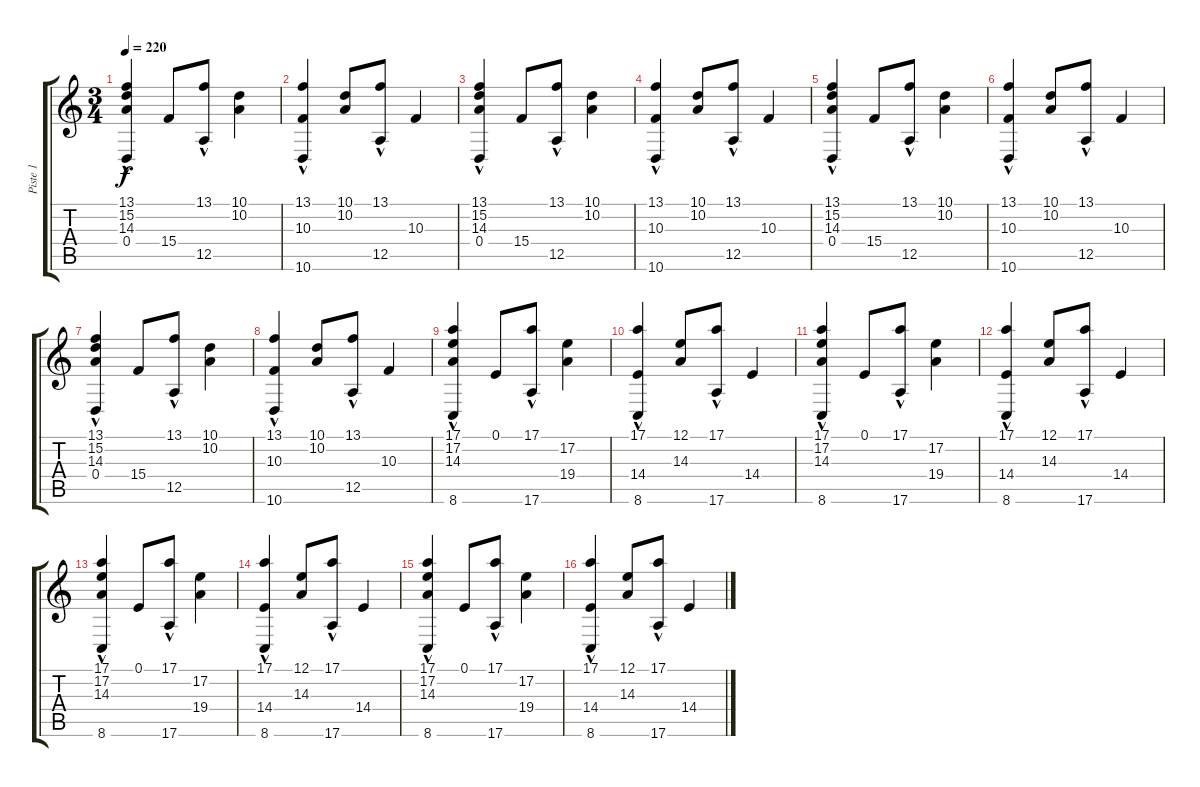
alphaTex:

\track ("Piste 1" "Piste 1") {instrument harpsichord}
\staff {score tabs}
\tuning (E4 B3 G3 D3 A2 E2) {hide}
\ts (3 4)
\tempo 220
\clef g2
\ks c
(13.1{hac} 15.2 14.3 0.4{hac}).4{dy f} 15.4.8 (13.1{hac} 12.5{hac}).8 (10.1 10.2).4 |
(13.1{hac} 10.3 10.6{hac}).4 (10.1 10.2).8 (13.1{hac} 12.5{hac}).8 10.3.4 |
(13.1{hac} 15.2 14.3 0.4{hac}).4 15.4.8 (13.1{hac} 12.5{hac}).8 (10.1 10.2).4 |
(13.1{hac} 10.3 10.6{hac}).4 (10.1 10.2).8 (13.1{hac} 12.5{hac}).8 10.3.4 |
(13.1{hac} 15.2 14.3 0.4{hac}).4 15.4.8 (13.1{hac} 12.5{hac}).8 (10.1 10.2).4 |
(13.1{hac} 10.3 10.6{hac}).4 (10.1 10.2).8 (13.1{hac} 12.5{hac}).8 10.3.4 |
(13.1{hac} 15.2 14.3 0.4{hac}).4 15.4.8 (13.1{hac} 12.5{hac}).8 (10.1 10.2).4 |
(13.1{hac} 10.3 10.6{hac}).4 (10.1 10.2).8 (13.1{hac} 12.5{hac}).8 10.3.4 |
(17.1{hac} 17.2 14.3 8.6{hac}).4 0.1.8 (17.1{hac} 17.6{hac}).8 (17.2 19.4).4 |
(17.1{hac} 14.4 8.6{hac}).4 (12.1 14.3).8 (17.1{hac} 17.6{hac}).8 14.4.4 |
(17.1{hac} 17.2 14.3 8.6{hac}).4 0.1.8 (17.1{hac} 17.6{hac}).8 (17.2 19.4).4 |
(17.1{hac} 14.4 8.6{hac}).4 (12.1 14.3).8 (17.1{hac} 17.6{hac}).8 14.4.4 |
(17.1{hac} 17.2 14.3 8.6{hac}).4 0.1.8 (17.1{hac} 17.6{hac}).8 (17.2 19.4).4 |
(17.1{hac} 14.4 8.6{hac}).4 (12.1 14.3).8 (17.1{hac} 17.6{hac}).8 14.4.4 |
(17.1{hac} 17.2 14.3 8.6{hac}).4 0.1.8 (17.1{hac} 17.6{hac}).8 (17.2 19.4).4 |
(17.1{hac} 14.4 8.6{hac}).4 (12.1 14.3).8 (17.1{hac} 17.6{hac}).8 14.4.4
